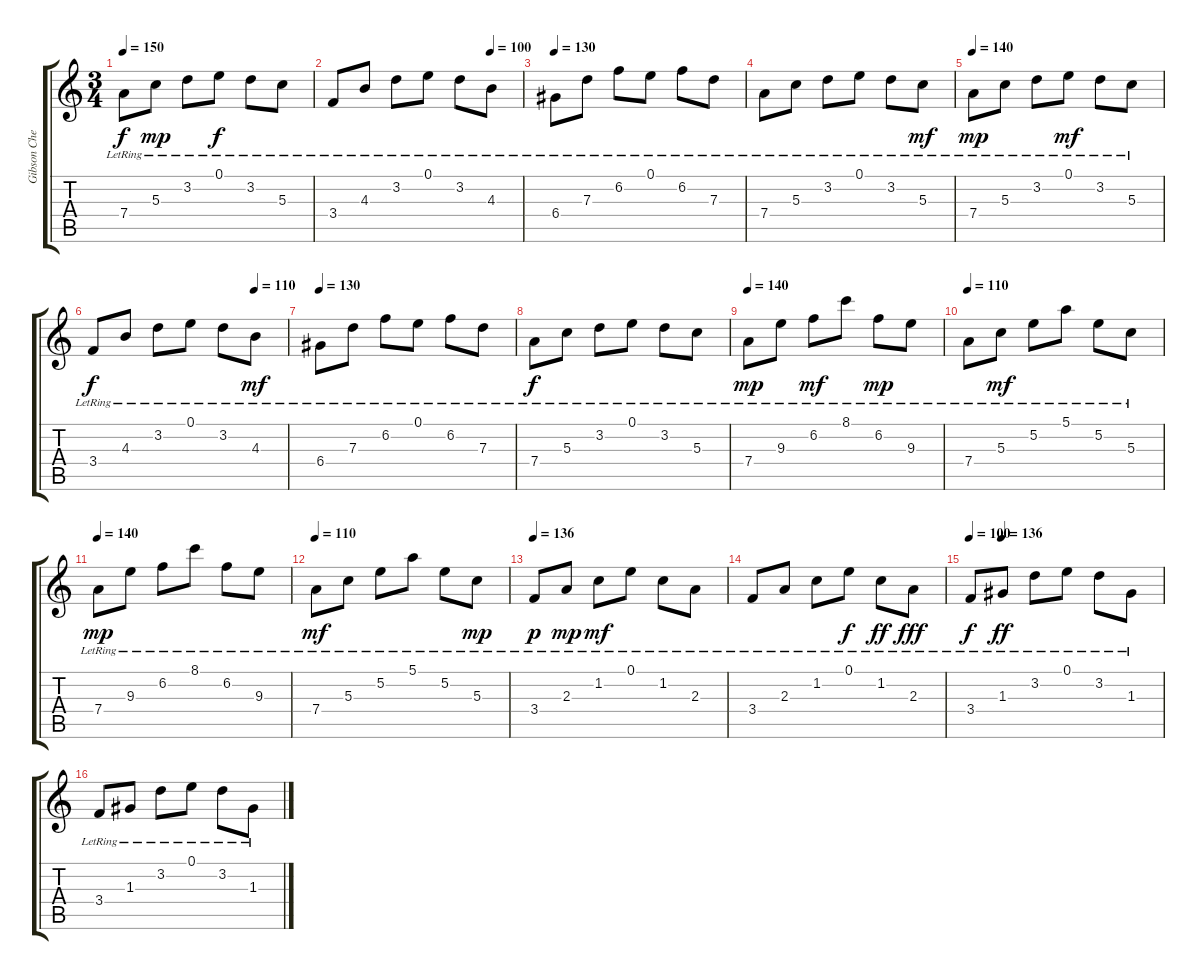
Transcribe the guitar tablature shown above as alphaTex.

\track ("Gibson Chet Atkins CE Wine Red" "Gibson Che") {instrument electricguitarjazz}
\staff {score tabs}
\tuning (E4 B3 G3 D3 A2 E2) {hide}
\ts (3 4)
\tempo 150
\tempo 140
\tempo 150
\clef g2
\ks c
7.4{lr}.8{dy f instrument electricguitarjazz} 5.3{lr}.8{dy mp} 3.2{lr}.8 0.1{lr}.8{dy f} 3.2{lr}.8 5.3{lr}.8 |
\tempo (100 0.8333333333333334)
3.4{lr}.8 4.3{lr}.8 3.2{lr}.8 0.1{lr}.8 3.2{lr}.8 4.3{lr}.8 |
\tempo 130
6.4{lr}.8 7.3{lr}.8 6.2{lr}.8 0.1{lr}.8 6.2{lr}.8 7.3{lr}.8 |
7.4{lr}.8 5.3{lr}.8 3.2{lr}.8 0.1{lr}.8 3.2{lr}.8 5.3{lr}.8{dy mf} |
\tempo 140
7.4{lr}.8{dy mp} 5.3{lr}.8 3.2{lr}.8 0.1{lr}.8{dy mf} 3.2{lr}.8 5.3{lr}.8 |
\tempo (110 0.8333333333333334)
3.4{lr}.8{dy f} 4.3{lr}.8 3.2{lr}.8 0.1{lr}.8 3.2{lr}.8 4.3{lr}.8{dy mf} |
\tempo 130
6.4{lr}.8 7.3{lr}.8 6.2{lr}.8 0.1{lr}.8 6.2{lr}.8 7.3{lr}.8 |
7.4{lr}.8{dy f} 5.3{lr}.8 3.2{lr}.8 0.1{lr}.8 3.2{lr}.8 5.3{lr}.8 |
\tempo 140
7.4{lr}.8{dy mp} 9.3{lr}.8 6.2{lr}.8{dy mf} 8.1{lr}.8 6.2{lr}.8{dy mp} 9.3{lr}.8 |
\tempo 110
7.4{lr}.8 5.3{lr}.8{dy mf} 5.2{lr}.8 5.1{lr}.8 5.2{lr}.8 5.3{lr}.8 |
\tempo 140
7.4{lr}.8{dy mp} 9.3{lr}.8 6.2{lr}.8 8.1{lr}.8 6.2{lr}.8 9.3{lr}.8 |
\tempo 110
7.4{lr}.8{dy mf} 5.3{lr}.8 5.2{lr}.8 5.1{lr}.8 5.2{lr}.8 5.3{lr}.8{dy mp} |
\tempo 136
3.4{lr}.8{dy p} 2.3{lr}.8{dy mp} 1.2{lr}.8{dy mf} 0.1{lr}.8 1.2{lr}.8 2.3{lr}.8 |
3.4{lr}.8 2.3{lr}.8 1.2{lr}.8 0.1{lr}.8{dy f} 1.2{lr}.8{dy ff} 2.3{lr}.8{dy fff} |
\tempo 100
\tempo (136 0.16666666666666666)
3.4{lr}.8{dy f} 1.3{lr}.8{dy ff} 3.2{lr}.8 0.1{lr}.8 3.2{lr}.8 1.3{lr}.8 |
3.4{lr}.8 1.3{lr}.8 3.2{lr}.8 0.1{lr}.8 3.2{lr}.8 1.3{lr}.8
